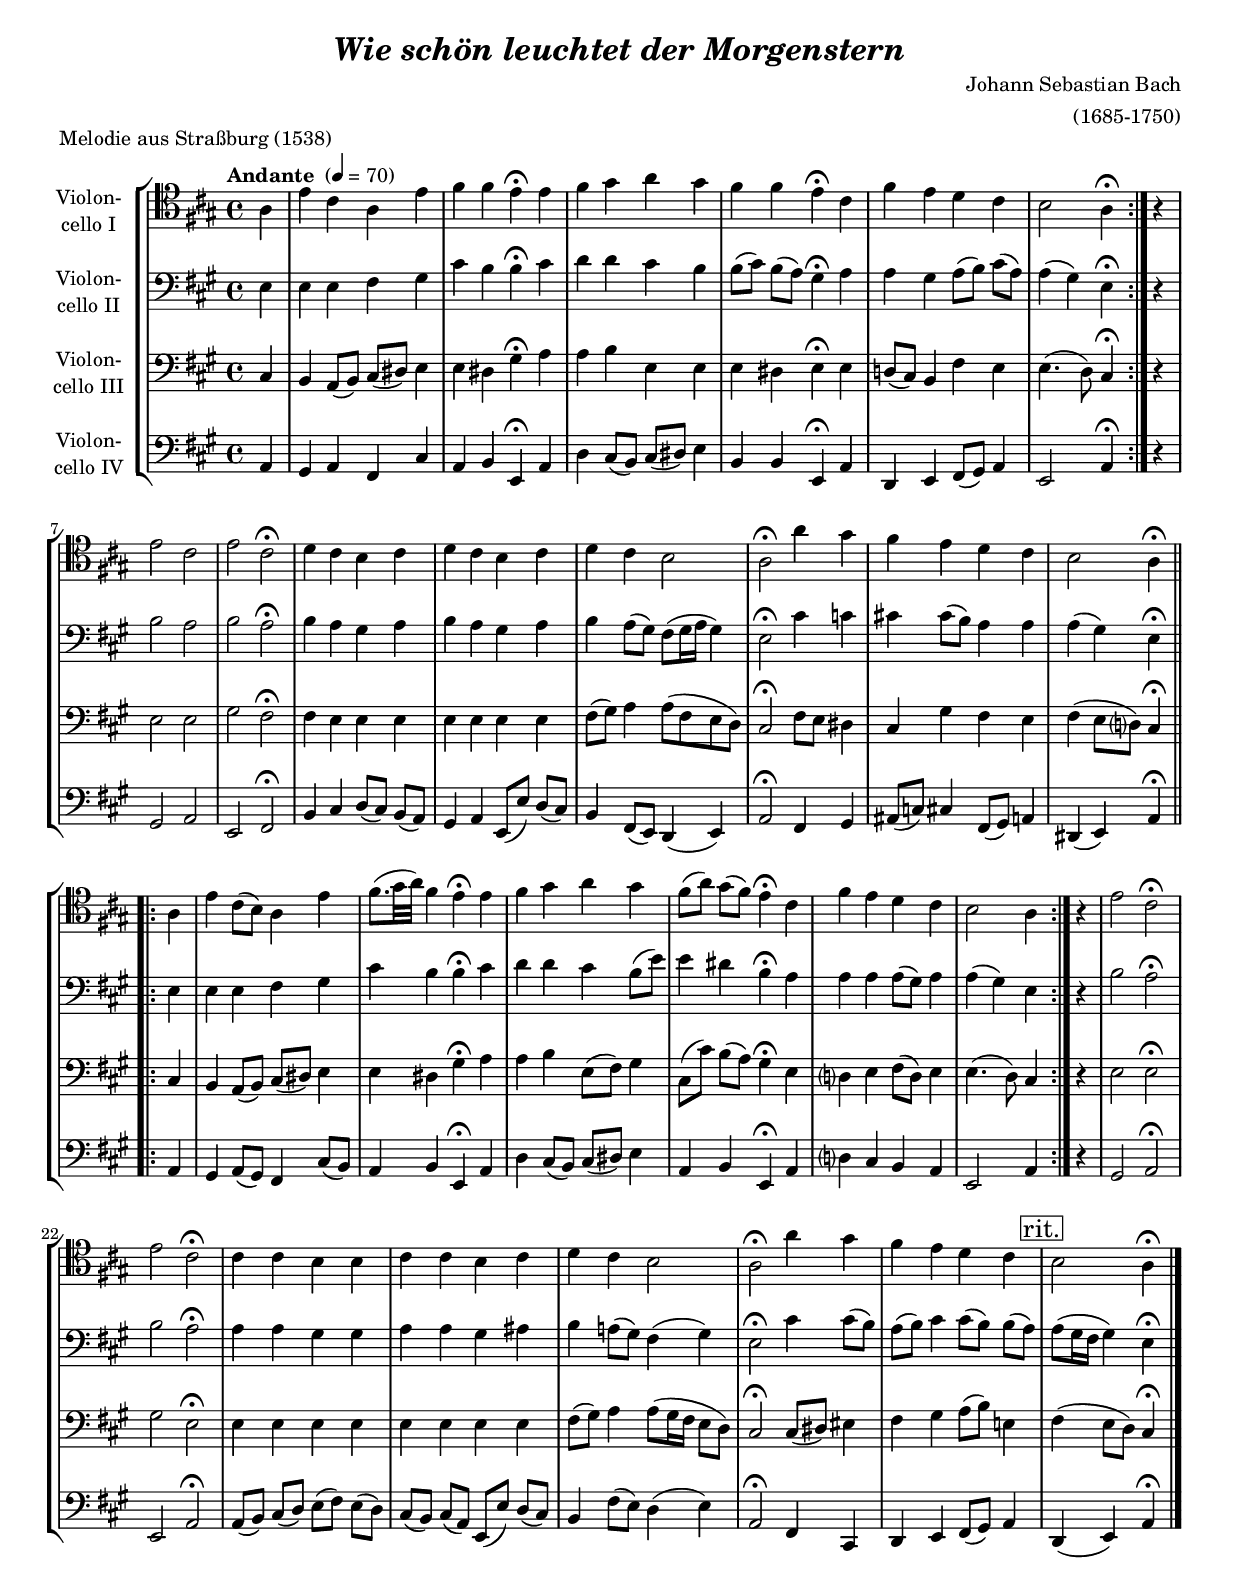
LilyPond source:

\version "2.18.2"
\include "deutsch.ly"
  
#(set-global-staff-size 17.4)

\header {
  title     = \markup \bold \italic "Wie schön leuchtet der Morgenstern"
  composer  = "Johann Sebastian Bach"
  arranger  = "(1685-1750)"
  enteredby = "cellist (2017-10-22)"
  piece     = "Melodie aus Straßburg (1538)"
}

voiceconsts = {
  \key a \major
  \time 4/4
  \clef "bass"
%  \numericTimeSignature
  \compressFullBarRests
  % Set default beaming for all staves
  \set Timing.beamExceptions = #'()
  \set Timing.baseMoment     = #(ly:make-moment 1 4)
  \set Timing.beatStructure  = #'(1 1 1 1)
  \tempo "Andante " 4=70
}

mifl = "flute"
miob = "oboe"
mifh = "french horn"
mist = "string ensemble 1"
%minstr = "accordion"
miba = "cello"

rit = \mark \markup \box "rit."

va = \relative c' {
  \voiceconsts
  \clef "tenor"
  
  \repeat volta 2 {
    \partial 4 a4
    e' cis a e'
    fis fis e\fermata e
    fis gis a gis

    fis fis e\fermata cis
    fis e d cis
    h2 a4\fermata
  }

  r
  e'2 cis
  e cis\fermata
  d4 cis h cis
  d cis h cis
  d cis h2
  a\fermata a'4 gis

  fis e d cis
  h2 a4\fermata
  
  \repeat volta 2 {
    a
    e' cis8( h) a4 e'
    fis8.( gis32 a)
    fis4 e\fermata e

    fis gis a gis
    fis8( a) gis( fis) e4\fermata cis
    fis e d cis
    h2 a4
  }

  r
  e'2 cis\fermata
  e cis\fermata
  cis4 cis h h
  cis cis h cis

  d cis h2
  a\fermata a'4 gis
  fis e d cis \rit
  h2 a4\fermata \bar "|."
}

vb = \relative c {
  \voiceconsts
  
  \repeat volta 2 {
    \partial 4 e4
    e e fis gis
    cis h h\fermata cis
    d d cis h

    h8( cis) h( a) gis4\fermata a
    a gis a8( h) cis( a)
    a4( gis) e\fermata
  }

  r
  h'2 a
  h a\fermata
  h4 a gis a
  h a gis a
  h a8( gis) fis( gis16 a gis4)
  e2\fermata cis'4 c

  cis! cis8( h) a4 a
  a( gis) e\fermata
  
  \repeat volta 2 {
    e
    e e fis gis
    cis h h\fermata cis

    d d cis h8( e)
    e4 dis h\fermata a
    a a a8( gis) a4
    a( gis) e
  }

  r
  h'2 a\fermata
  h a\fermata
  a4 a gis gis
  a a gis ais
  h a!8( gis) fis4( gis)

  e2\fermata cis'4 cis8( h)
  a( h) cis4 cis8( h) h( a) \rit
  a( gis16 fis gis4) e\fermata \bar "|."
}

vc = \relative c {
  \voiceconsts
  
  \repeat volta 2 {
    \partial 4 cis4
    h a8( h) cis( dis) e4
    e dis gis\fermata a
    a h e, e

    e dis e\fermata e
    d!8( cis) h4 fis' e
    e4.( d8) cis4\fermata
  }

  r
  e2 e
  gis fis\fermata

  fis4 e e e
  e e e e
  fis8( gis) a4 a8[( fis e d)]
  cis2\fermata fis8 e dis4

  cis gis' fis e
  fis( e8 d?) cis4\fermata
  
  \repeat volta 2 {
    cis
    h a8( h) cis( dis) e4
    e dis gis\fermata a

    a h e,8( fis) gis4
    cis,8( cis') h( a) gis4\fermata e
    d? e fis8( d) e4
    e4.( d8) cis4
  }

  r
  e2 e\fermata
  gis e\fermata
  e4 e e e
  e e e e
  fis8( gis) a4 a8( gis16 fis e8 d)

  cis2\fermata cis8( dis) eis4
  fis gis a8( h) e,!4 \rit
  fis( e8 d) cis4\fermata \bar "|."
}

vd = \relative c {
  \voiceconsts
  
  \repeat volta 2 {
    \partial 4 a4
    gis a fis cis'
    a h e,\fermata a
    d cis8( h) cis( dis) e4

    h h e,\fermata a
    d, e fis8( gis) a4
    e2 a4\fermata
  }

  r
  gis2 a
  e fis\fermata

  h4 cis d8( cis) h( a)
  gis4 a e8( e') d( cis)
  h4 fis8( e) d4( e)
  a2\fermata fis4 gis

  ais8( c) cis4 fis,8( gis) a4
  dis,( e) a\fermata
  
  \repeat volta 2 {
    a
    gis a8( gis) fis4 cis'8( h)
    a4 h e,\fermata a

    d cis8( h) cis( dis) e4
    a, h e,\fermata a
    d? cis h a
    e2 a4
  }

  r
  gis2 a\fermata
  e a\fermata
  a8( h) cis( d) e( fis) e( d)
  cis( h) cis( a) e( e') d( cis)

  h4 fis'8( e) d4( e)
  a,2\fermata fis4 cis
  d e fis8( gis) a4 \rit
  d,( e) a\fermata \bar "|."
}


music = \new StaffGroup <<
      \new Staff {
	\set Staff.midiInstrument = \miba
	\set Staff.instrumentName = \markup \center-column { "Violon-" "cello I" }
	\transpose a a { \va }
      }

      \new Staff {
	\set Staff.midiInstrument = \miba
	\set Staff.instrumentName = \markup \center-column { "Violon-" "cello II" }
	\transpose a a { \vb }
      }

      \new Staff {
	\set Staff.midiInstrument = \miba
	\set Staff.instrumentName = \markup \center-column { "Violon-" "cello III" }
	\transpose a a { \vc }
      }

      \new Staff {
	\set Staff.midiInstrument = \miba
	\set Staff.instrumentName = \markup \center-column { "Violon-" "cello IV" }
	\transpose a a { \vd }
      }
>>

\book {
  \score {
    \music
    \layout {}
  }

  \score {
    \unfoldRepeats \music

    \midi {
      \context {
        \Score
      }
    }
  }
}
